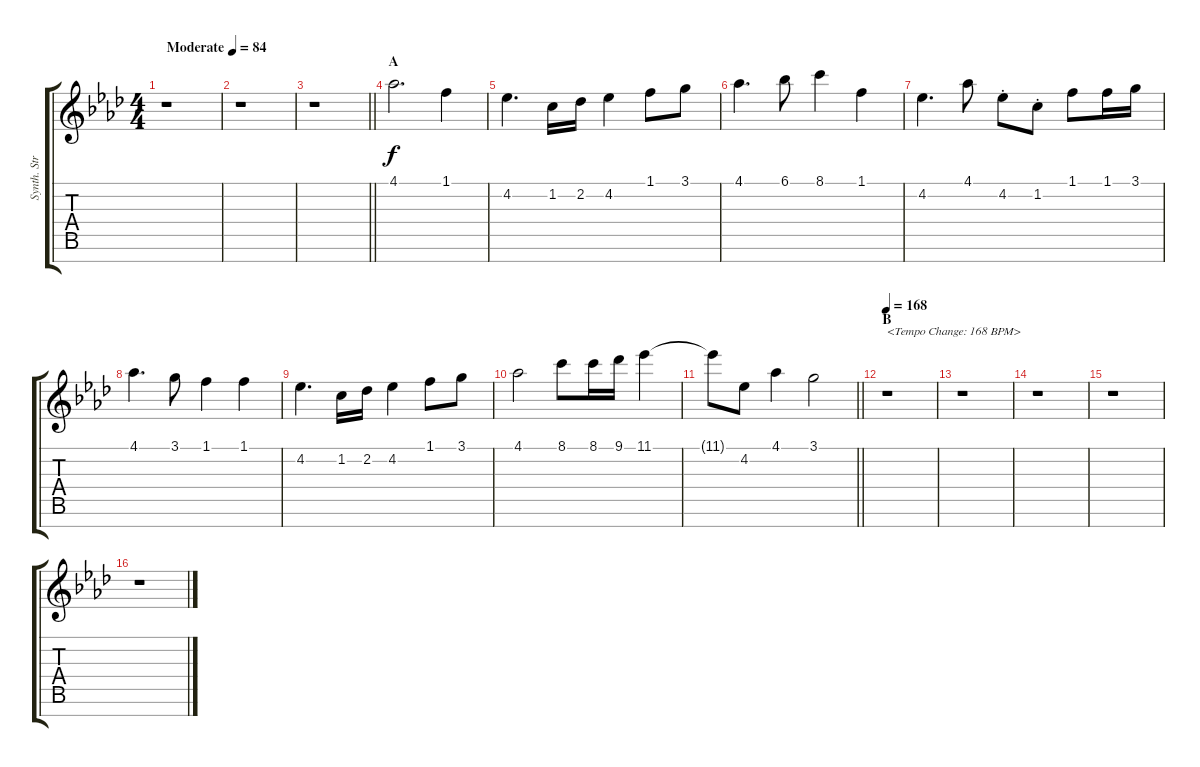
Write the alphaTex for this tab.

\track ("Synth. Strings" "Synth. Str") {instrument stringensemble1}
\staff {score tabs}
\tuning (E5 B4 G4 D4 A3 E3 B2) {hide}
\ts (4 4)
\tempo (84 "Moderate")
\clef g2
\ks ab
r.1{dy f instrument stringensemble1} |
r.1 |
\barLineRight lightlight
r.1 |
\section ("" "A")
4.1.2{d} 1.1.4 |
4.2.4{d} 1.2.16 2.2.16 4.2.4 1.1.8 3.1.8 |
4.1.4{d} 6.1.8 8.1.4 1.1.4 |
4.2.4{d} 4.1.8 4.2{st}.8 1.2{st}.8 1.1.8 1.1.16 3.1.16 |
4.1.4{d} 3.1.8 1.1.4 1.1.4 |
4.2.4{d} 1.2.16 2.2.16 4.2.4 1.1.8 3.1.8 |
4.1.2 8.1.8 8.1.16 9.1.16 11.1.4 |
\barLineRight lightlight
11.1{t}.8 4.2.8 4.1.4 3.1.2 |
\section ("" "B")
\tempo 168
r.1{txt "<Tempo Change: 168 BPM>"} |
r.1 |
r.1 |
r.1 |
r.1
